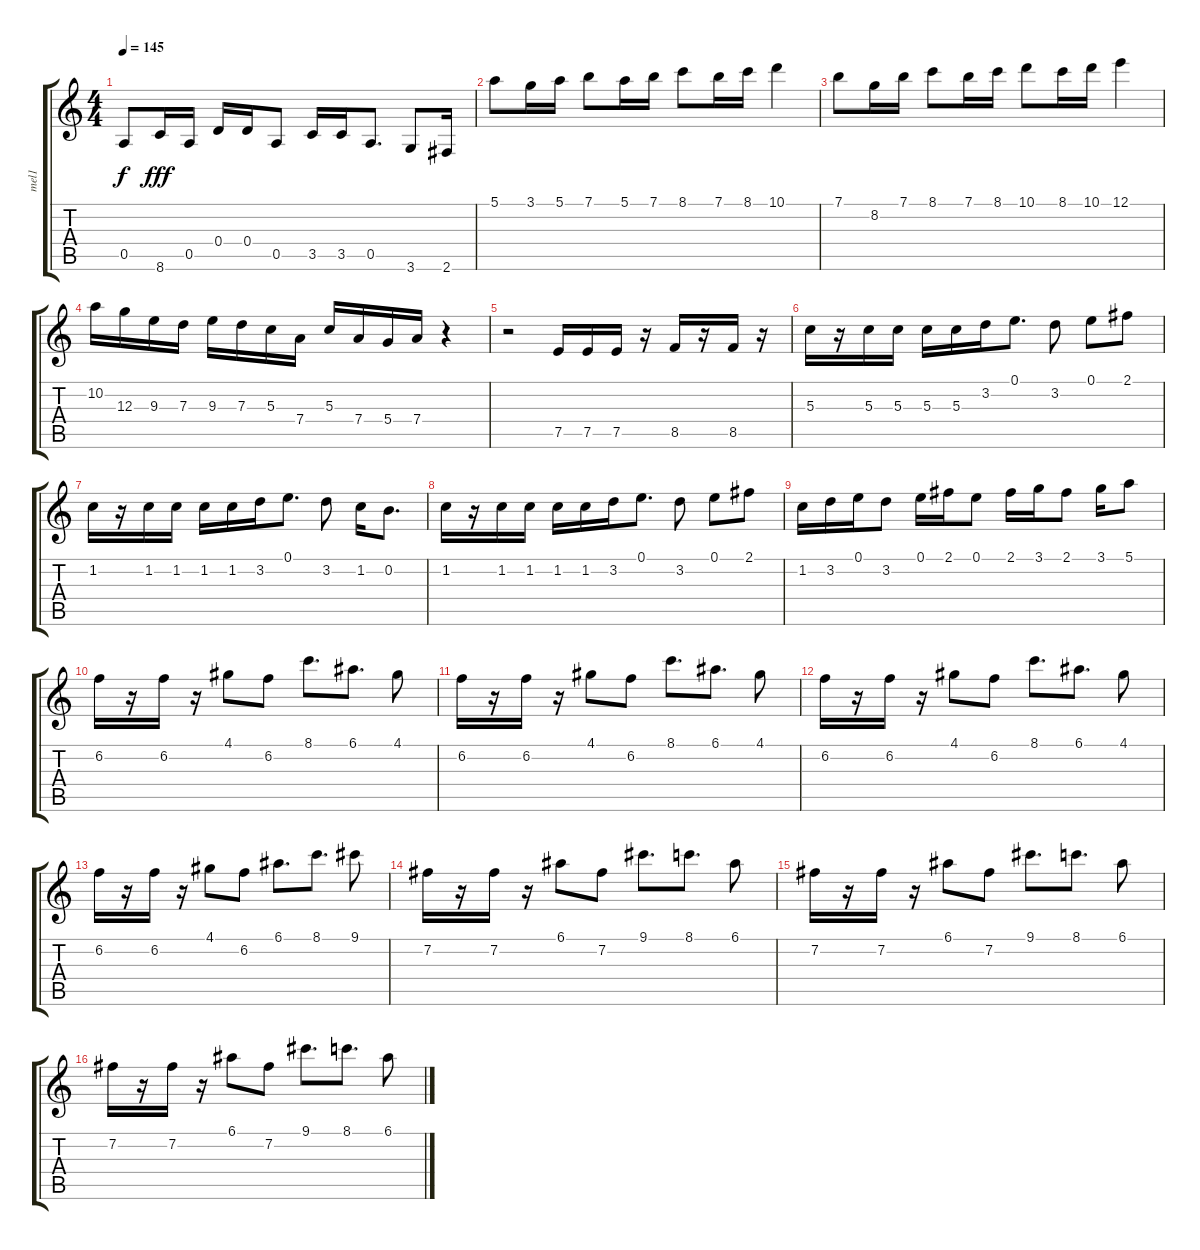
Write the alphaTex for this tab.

\track ("mel1" "mel1") {instrument distortionguitar}
\staff {score tabs}
\tuning (E4 B3 G3 D3 A2 E2) {hide}
\ts (4 4)
\tempo 145
\clef g2
\ks c
0.5{t}.8{dy f} 8.6.16{dy fff} 0.5.16 0.4.16 0.4.16 0.5.8 3.5.16 3.5.16 0.5.8{d} 3.6.8 2.6.16 |
5.1.8 3.1.16 5.1.16 7.1.8 5.1.16 7.1.16 8.1.8 7.1.16 8.1.16 10.1.4 |
7.1.8 8.2.16 7.1.16 8.1.8 7.1.16 8.1.16 10.1.8 8.1.16 10.1.16 12.1.4 |
10.2.16 12.3.16 9.3.16 7.3.16 9.3.16 7.3.16 5.3.16 7.4.16 5.3.16 7.4.16 5.4.16 7.4.16 r.4 |
r.2 7.5.16 7.5.16 7.5.16 r.16 8.5.16 r.16 8.5.16 r.16 |
5.3.16 r.16 5.3.16 5.3.16 5.3.16 5.3.16 3.2.16 0.1.8{d} 3.2.8 0.1.8 2.1.8 |
1.2.16 r.16 1.2.16 1.2.16 1.2.16 1.2.16 3.2.16 0.1.8{d} 3.2.8 1.2.16 0.2.8{d} |
1.2.16 r.16 1.2.16 1.2.16 1.2.16 1.2.16 3.2.16 0.1.8{d} 3.2.8 0.1.8 2.1.8 |
1.2.16 3.2.16 0.1.16 3.2.8 0.1.16 2.1.16 0.1.8 2.1.16 3.1.16 2.1.8 3.1.16 5.1.8 |
6.2.16 r.16 6.2.16 r.16 4.1.8 6.2.8 8.1.8{d} 6.1.8{d} 4.1.8 |
6.2.16 r.16 6.2.16 r.16 4.1.8 6.2.8 8.1.8{d} 6.1.8{d} 4.1.8 |
6.2.16 r.16 6.2.16 r.16 4.1.8 6.2.8 8.1.8{d} 6.1.8{d} 4.1.8 |
6.2.16 r.16 6.2.16 r.16 4.1.8 6.2.8 6.1.8{d} 8.1.8{d} 9.1.8 |
7.2.16 r.16 7.2.16 r.16 6.1.8 7.2.8 9.1.8{d} 8.1.8{d} 6.1.8 |
7.2.16 r.16 7.2.16 r.16 6.1.8 7.2.8 9.1.8{d} 8.1.8{d} 6.1.8 |
7.2.16 r.16 7.2.16 r.16 6.1.8 7.2.8 9.1.8{d} 8.1.8{d} 6.1.8
